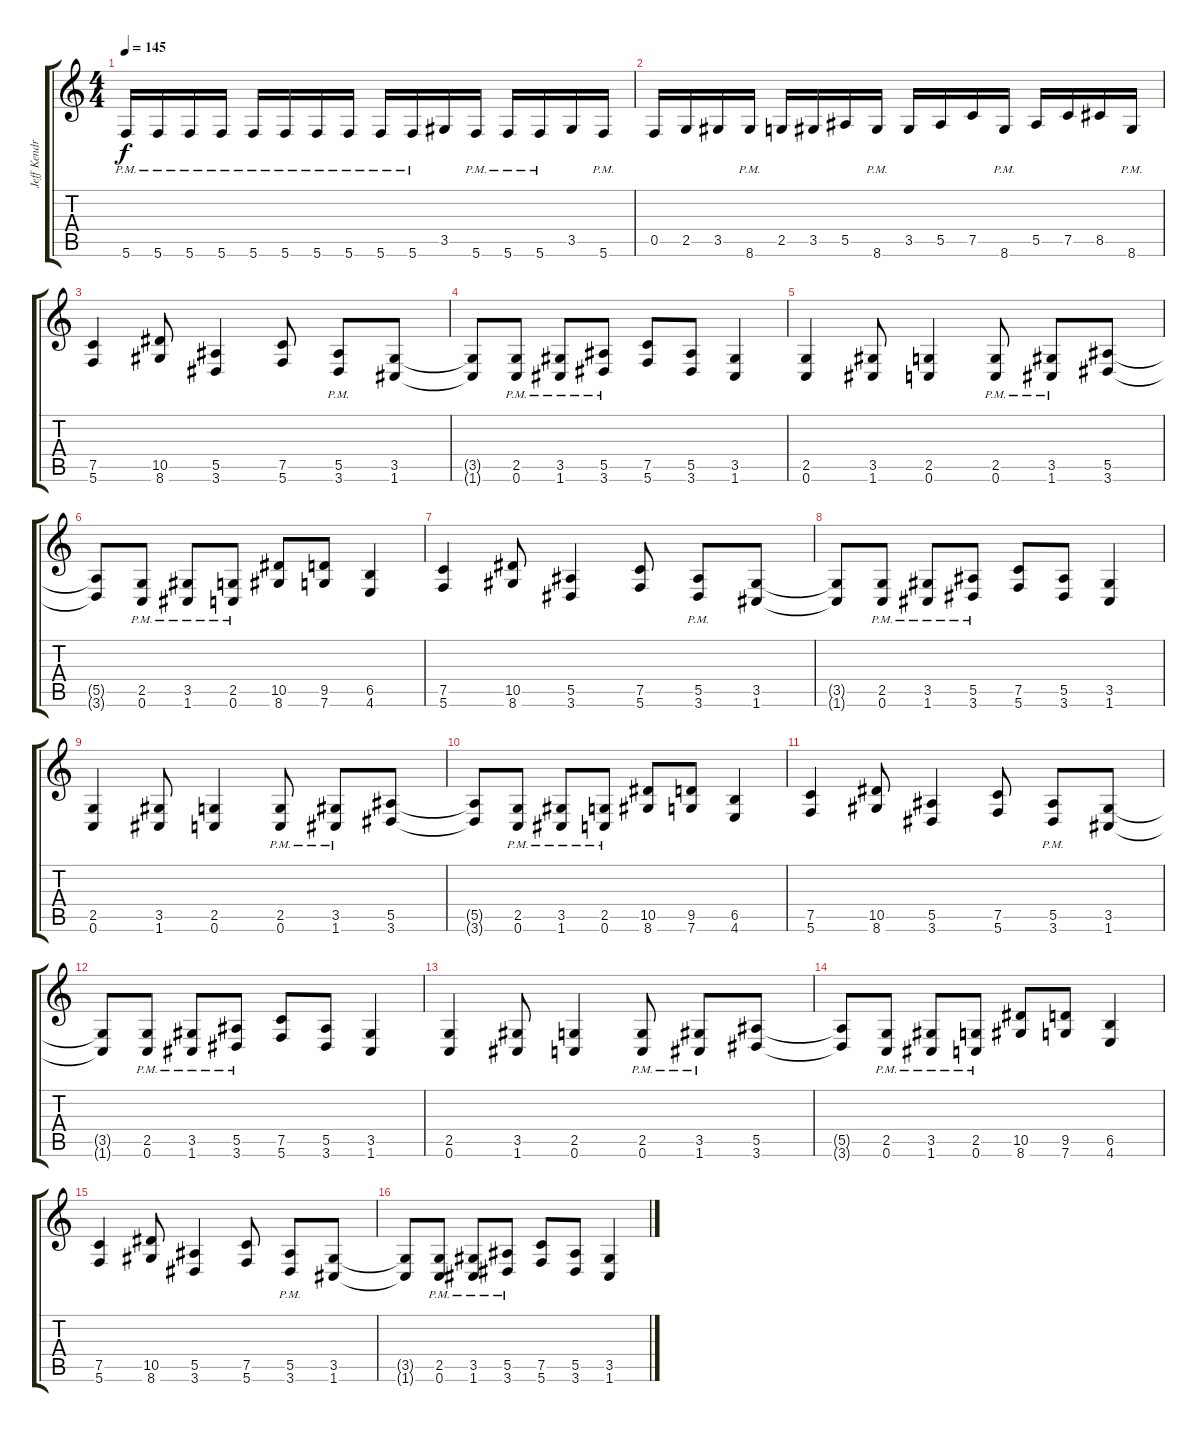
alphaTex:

\track ("Jeff Kendrick" "Jeff Kendr") {instrument distortionguitar}
\staff {score tabs}
\tuning (C4 G3 Eb3 Bb2 F2 C2) {hide}
\ts (4 4)
\tempo 145
\clef g2
\ks c
5.6{pm}.16{dy f} 5.6{pm}.16 5.6{pm}.16 5.6{pm}.16 5.6{pm}.16 5.6{pm}.16 5.6{pm}.16 5.6{pm}.16 5.6{pm}.16 5.6{pm}.16 3.5.16 5.6{pm}.16 5.6{pm}.16 5.6{pm}.16 3.5.16 5.6{pm}.16 |
0.5.16 2.5.16 3.5.16 8.6{pm}.16 2.5.16 3.5.16 5.5.16 8.6{pm}.16 3.5.16 5.5.16 7.5.16 8.6{pm}.16 5.5.16 7.5.16 8.5.16 8.6{pm}.16 |
(7.5 5.6).4 (10.5 8.6).8 (5.5 3.6).4 (7.5 5.6).8 (5.5{pm} 3.6{pm}).8 (3.5 1.6).8 |
(3.5{t} 1.6{t}).8 (2.5{pm} 0.6{pm}).8 (3.5{pm} 1.6{pm}).8 (5.5{pm} 3.6{pm}).8 (7.5 5.6).8 (5.5 3.6).8 (3.5 1.6).4 |
(2.5 0.6).4 (3.5 1.6).8 (2.5 0.6).4 (2.5{pm} 0.6{pm}).8 (3.5{pm} 1.6{pm}).8 (5.5 3.6).8 |
(5.5{t} 3.6{t}).8 (2.5{pm} 0.6{pm}).8 (3.5{pm} 1.6{pm}).8 (2.5{pm} 0.6{pm}).8 (10.5 8.6).8 (9.5 7.6).8 (6.5 4.6).4 |
(7.5 5.6).4 (10.5 8.6).8 (5.5 3.6).4 (7.5 5.6).8 (5.5{pm} 3.6{pm}).8 (3.5 1.6).8 |
(3.5{t} 1.6{t}).8 (2.5{pm} 0.6{pm}).8 (3.5{pm} 1.6{pm}).8 (5.5{pm} 3.6{pm}).8 (7.5 5.6).8 (5.5 3.6).8 (3.5 1.6).4 |
(2.5 0.6).4 (3.5 1.6).8 (2.5 0.6).4 (2.5{pm} 0.6{pm}).8 (3.5{pm} 1.6{pm}).8 (5.5 3.6).8 |
(5.5{t} 3.6{t}).8 (2.5{pm} 0.6{pm}).8 (3.5{pm} 1.6{pm}).8 (2.5{pm} 0.6{pm}).8 (10.5 8.6).8 (9.5 7.6).8 (6.5 4.6).4 |
(7.5 5.6).4 (10.5 8.6).8 (5.5 3.6).4 (7.5 5.6).8 (5.5{pm} 3.6{pm}).8 (3.5 1.6).8 |
(3.5{t} 1.6{t}).8 (2.5{pm} 0.6{pm}).8 (3.5{pm} 1.6{pm}).8 (5.5{pm} 3.6{pm}).8 (7.5 5.6).8 (5.5 3.6).8 (3.5 1.6).4 |
(2.5 0.6).4 (3.5 1.6).8 (2.5 0.6).4 (2.5{pm} 0.6{pm}).8 (3.5{pm} 1.6{pm}).8 (5.5 3.6).8 |
(5.5{t} 3.6{t}).8 (2.5{pm} 0.6{pm}).8 (3.5{pm} 1.6{pm}).8 (2.5{pm} 0.6{pm}).8 (10.5 8.6).8 (9.5 7.6).8 (6.5 4.6).4 |
(7.5 5.6).4 (10.5 8.6).8 (5.5 3.6).4 (7.5 5.6).8 (5.5{pm} 3.6{pm}).8 (3.5 1.6).8 |
(3.5{t} 1.6{t}).8 (2.5{pm} 0.6{pm}).8 (3.5{pm} 1.6{pm}).8 (5.5{pm} 3.6{pm}).8 (7.5 5.6).8 (5.5 3.6).8 (3.5 1.6).4
